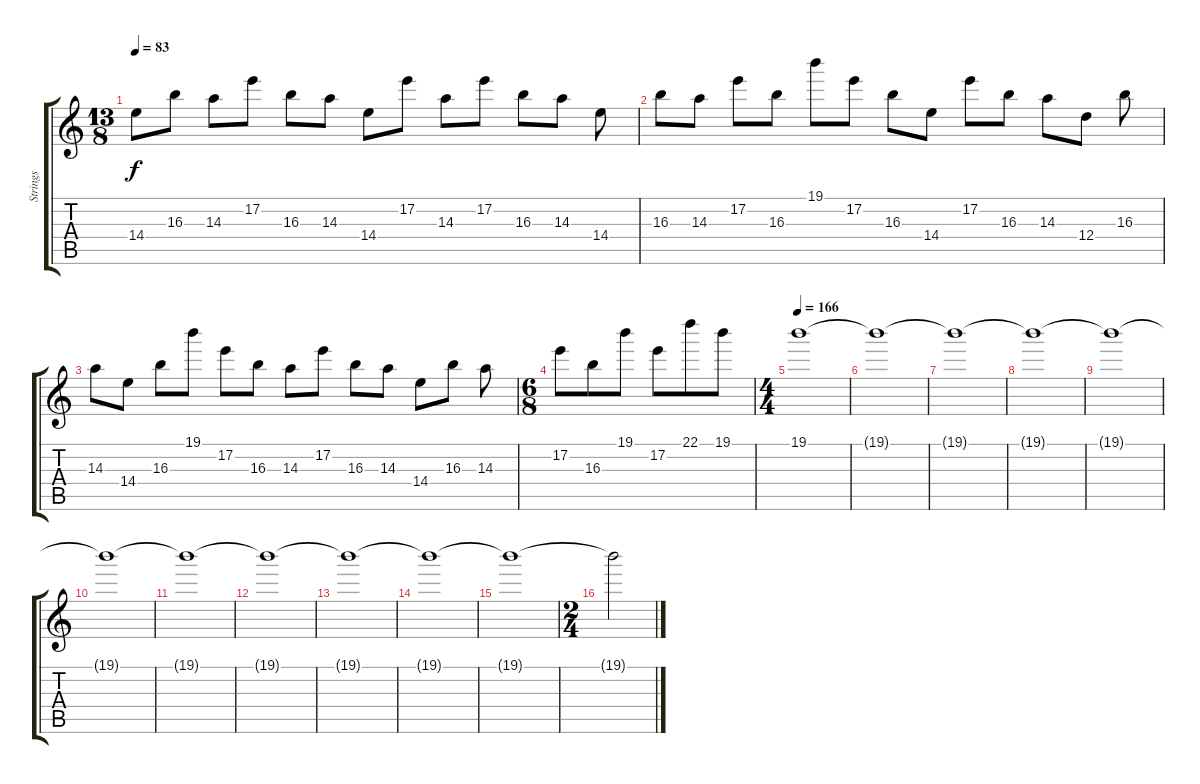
\track ("Strings" "Strings") {instrument stringensemble1}
\staff {score tabs}
\tuning (E5 B4 G4 D4 A3 E3) {hide}
\ts (13 8)
\tempo 83
\clef g2
\ks c
14.4.8{dy f} 16.3.8 14.3.8 17.2.8 16.3.8 14.3.8 14.4.8 17.2.8 14.3.8 17.2.8 16.3.8 14.3.8 14.4.8 |
16.3.8 14.3.8 17.2.8 16.3.8 19.1.8 17.2.8 16.3.8 14.4.8 17.2.8 16.3.8 14.3.8 12.4.8 16.3.8 |
14.3.8 14.4.8 16.3.8 19.1.8 17.2.8 16.3.8 14.3.8 17.2.8 16.3.8 14.3.8 14.4.8 16.3.8 14.3.8 |
\ts (6 8)
17.2.8 16.3.8 19.1.8 17.2.8 22.1.8 19.1.8 |
\ts (4 4)
\tempo 166
19.1.1 |
19.1{t}.1 |
19.1{t}.1 |
19.1{t}.1 |
19.1{t}.1 |
19.1{t}.1 |
19.1{t}.1 |
19.1{t}.1 |
19.1{t}.1 |
19.1{t}.1 |
19.1{t}.1 |
\ts (2 4)
19.1{t}.2
